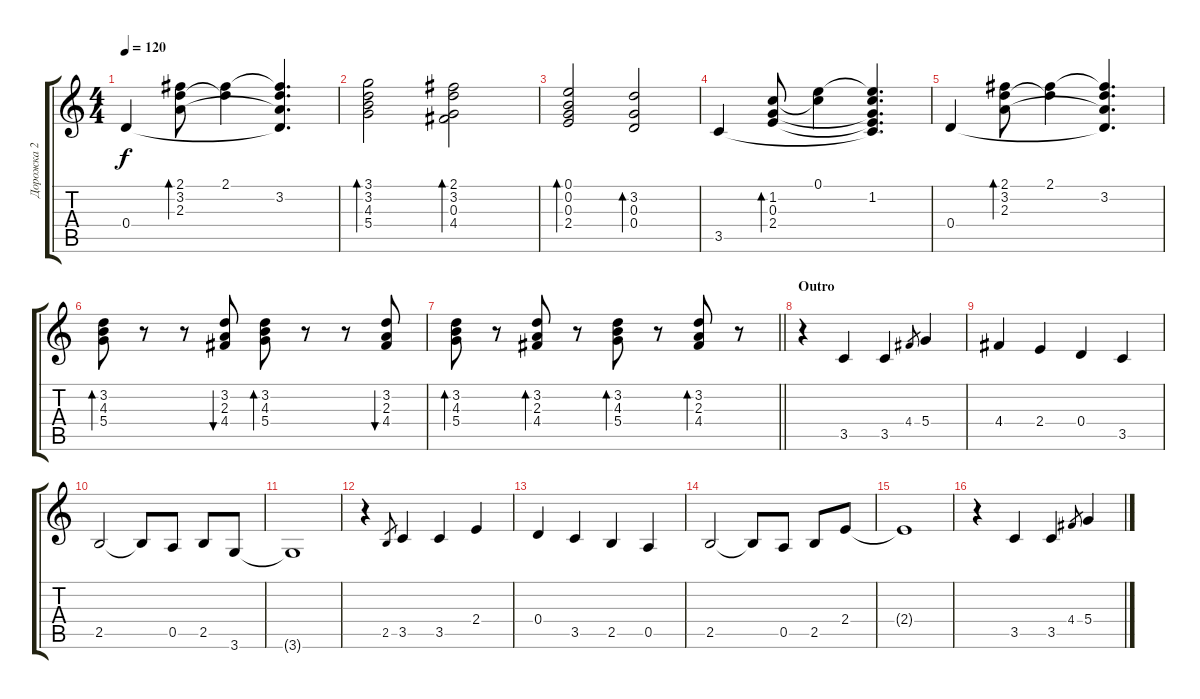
\track ("Дорожка 2" "Дорожка 2") {instrument acousticguitarsteel}
\staff {score tabs}
\tuning (E4 B3 G3 D3 A2 E2) {hide}
\ts (4 4)
\tempo 120
\clef g2
\ks c
0.4.4{dy f} (2.1 3.2 2.3).8{bd 60} (2.1 3.2{t}).4 (2.1{t} 3.2 2.3{t} 0.4{t}).4{d} |
(3.1 3.2 4.3 5.4).2{bd 60} (2.1 3.2 0.3 4.4).2{bd 60} |
(0.1 0.2 0.3 2.4).2{bd 60} (3.2 0.3 0.4).2{bd 60} |
3.5.4 (1.2 0.3 2.4).8{bd 60} (0.1 1.2{t}).4 (0.1{t} 1.2 0.3{t} 2.4{t} 3.5{t}).4{d} |
0.4.4 (2.1 3.2 2.3).8{bd 60} (2.1 3.2{t}).4 (2.1{t} 3.2 2.3{t} 0.4{t}).4{d} |
(3.2 4.3 5.4).8{bd 60} r.8 r.8 (3.2 2.3 4.4).8{bu 60} (3.2 4.3 5.4).8{bd 60} r.8 r.8 (3.2 2.3 4.4).8{bu 60} |
\barLineRight lightlight
(3.2 4.3 5.4).8{bd 60} r.8 (3.2 2.3 4.4).8{bd 60} r.8 (3.2 4.3 5.4).8{bd 60} r.8 (3.2 2.3 4.4).8{bd 60} r.8 |
\section ("" "Outro")
r.4 3.5.4 3.5.4 4.4.8{gr} 5.4.4 |
4.4.4 2.4.4 0.4.4 3.5.4 |
2.5.2 2.5{t}.8 0.5.8 2.5.8 3.6.8 |
3.6{t}.1 |
r.4 2.5.8{gr} 3.5.4 3.5.4 2.4.4 |
0.4.4 3.5.4 2.5.4 0.5.4 |
2.5.2 2.5{t}.8 0.5.8 2.5.8 2.4.8 |
2.4{t}.1 |
r.4 3.5.4 3.5.4 4.4.8{gr} 5.4.4
